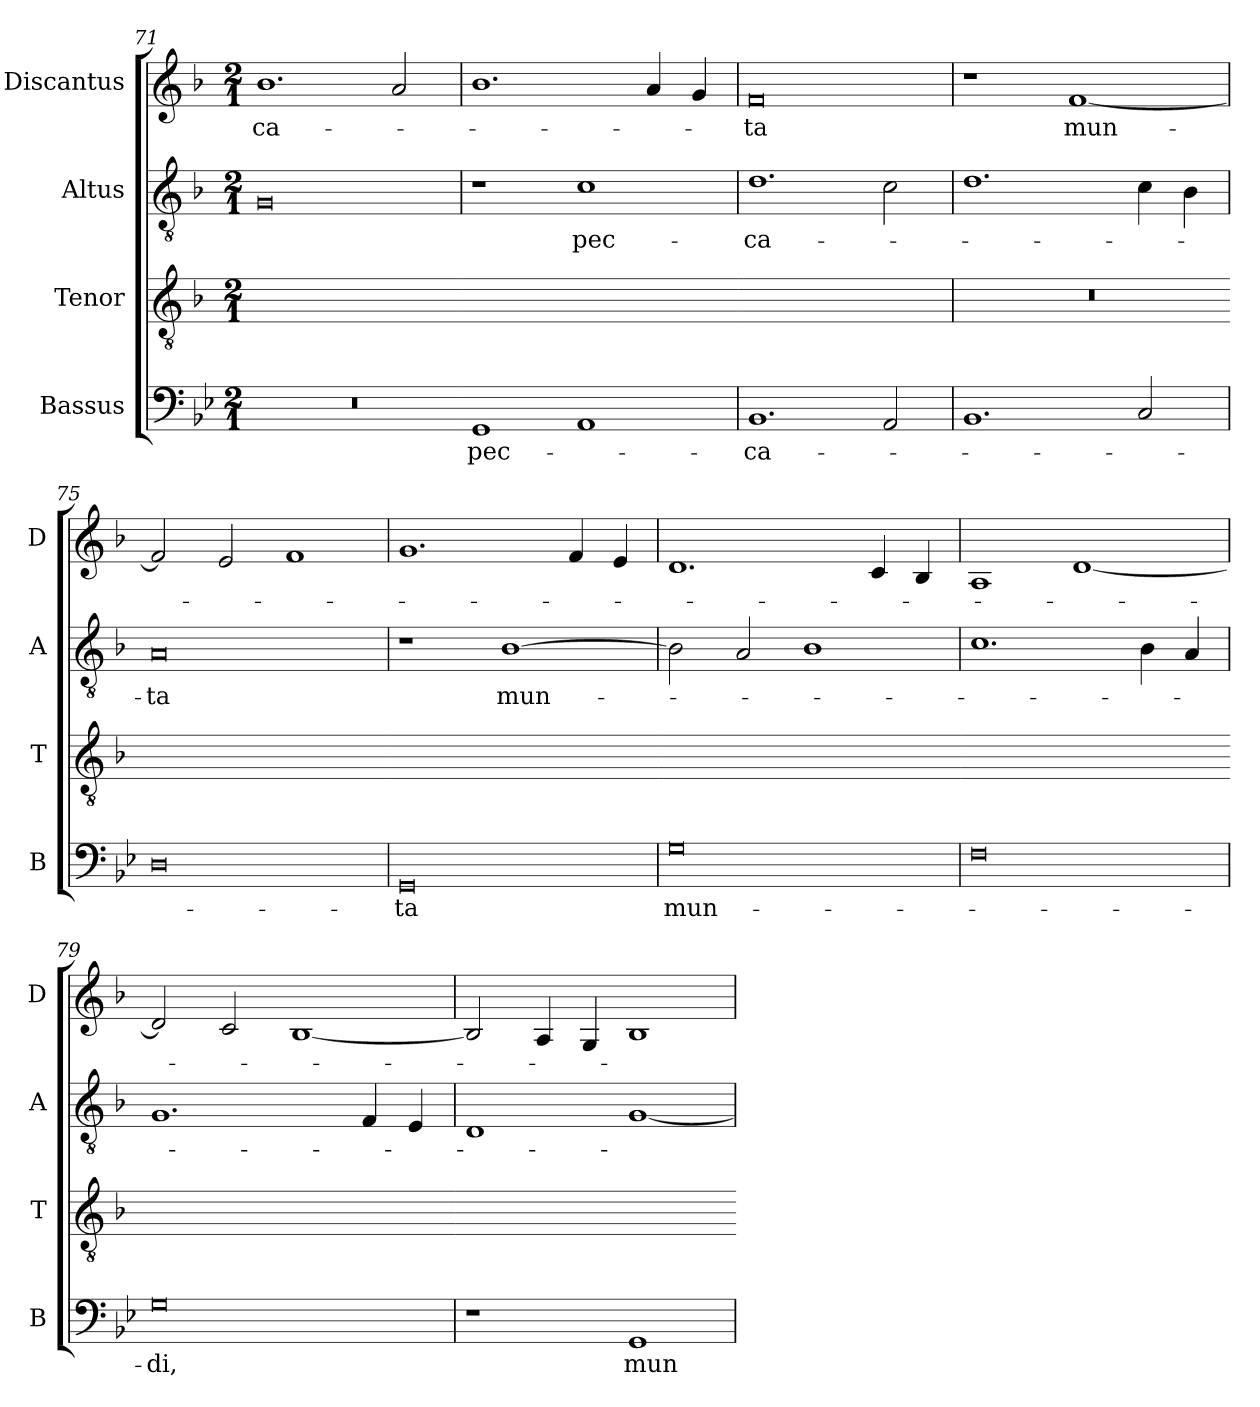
**kern	**text	**kern	**kern	**text	**kern	**text
*part4	*part4	*part3	*part2	*part2	*part1	*part1
*staff4	*staff4	*staff3	*staff2	*staff2	*staff1	*staff1
*I"Bassus	*	*I"Tenor	*I"Altus	*	*I"Discantus	*
*I'B	*	*I'T	*I'A	*	*I'D	*
*clefF4	*	*clefGv2	*clefGv2	*	*clefG2	*
*k[b-e-]	*	*k[b-]	*k[b-]	*	*k[b-]	*
*M2/1	*	*M2/1	*M2/1	*	*M2/1	*
=71	=71	=71	=71	=71	=71	=71
!	!	!LO:N:vis=4	!	!	!	!
0r	.	0ryy	0G	.	1.b-	-ca-
.	.	.	.	.	2a	.
=72	=72	=72-	=72	=72	=72	=72
!	!	!LO:N:vis=4	!	!	!	!
1GG	pec-	0ryy	1r	.	1.b-	.
1AA	.	.	1c	pec-	.	.
.	.	.	.	.	4a	.
.	.	.	.	.	4g	.
=73	=73	=73-	=73	=73	=73	=73
!	!	!LO:N:vis=4	!	!	!	!
1.BB-	-ca-	0ryy	1.d	-ca-	0f	-ta
2AA	.	.	2c	.	.	.
=74	=74	=74	=74	=74	=74	=74
!	!	!LO:N:vis=4	!	!	!	!
1.BB-	.	0r	1.d	.	1r	.
.	.	.	.	.	[1f	mun-
2C	.	.	4c	.	.	.
.	.	.	4B-	.	.	.
=75	=75	=75-	=75	=75	=75	=75
!	!	!LO:N:vis=4	!	!	!	!
0D	.	0ryy	0A	-ta	2f]	.
.	.	.	.	.	2e	.
.	.	.	.	.	1f	.
=76	=76	=76-	=76	=76	=76	=76
!	!	!LO:N:vis=4	!	!	!	!
0GG	-ta	0ryy	1r	.	1.g	.
.	.	.	[1B-	mun-	.	.
.	.	.	.	.	4f	.
.	.	.	.	.	4e	.
=77	=77	=77-	=77	=77	=77	=77
!	!	!LO:N:vis=4	!	!	!	!
0G	mun-	0ryy	2B-]	.	1.d	.
.	.	.	2A	.	.	.
.	.	.	1B-	.	.	.
.	.	.	.	.	4c	.
.	.	.	.	.	4B-	.
=78	=78	=78-	=78	=78	=78	=78
!	!	!LO:N:vis=4	!	!	!	!
0F	.	0ryy	1.c	.	1A	.
.	.	.	.	.	[1d	.
.	.	.	4B-	.	.	.
.	.	.	4A	.	.	.
=79	=79	=79-	=79	=79	=79	=79
!	!	!LO:N:vis=4	!	!	!	!
0G	-di,	0ryy	1.G	.	2d]	.
.	.	.	.	.	2c	.
.	.	.	.	.	[1B-	.
.	.	.	4F	.	.	.
.	.	.	4E	.	.	.
=80	=80	=80-	=80	=80	=80	=80
!	!	!LO:N:vis=4	!	!	!	!
1r	.	0ryy	1D	.	2B-]	.
.	.	.	.	.	4A	.
.	.	.	.	.	4G	.
1GG	mun-	.	[1G	.	1B-	.
=	=	=-	=	=	=	=
*-	*-	*-	*-	*-	*-	*-
